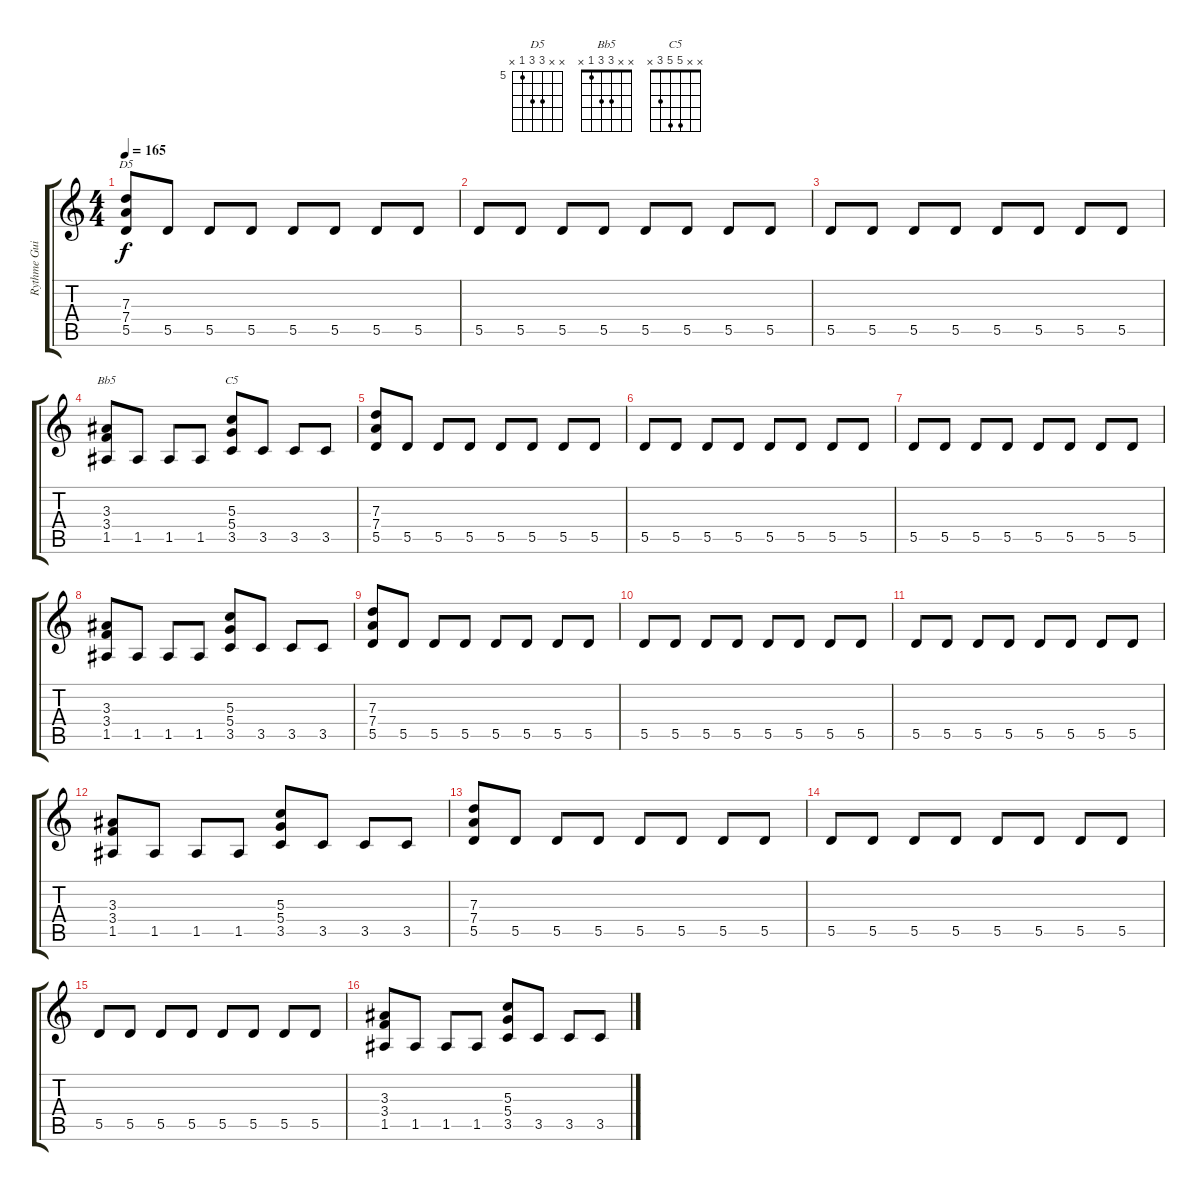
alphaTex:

\track ("Rythme Guitar" "Rythme Gui") {instrument distortionguitar}
\staff {score tabs}
\tuning (E4 B3 G3 D3 A2 E2) {hide}
\chord ("D5" x x 7 7 5 x) {firstfret 5}
\chord ("Bb5" x x 3 3 1 x)
\chord ("C5" x x 5 5 3 x)
\ts (4 4)
\tempo 165
\clef g2
\ks c
(7.3 7.4 5.5).8{ch "D5" dy f} 5.5.8 5.5.8 5.5.8 5.5.8 5.5.8 5.5.8 5.5.8 |
5.5.8 5.5.8 5.5.8 5.5.8 5.5.8 5.5.8 5.5.8 5.5.8 |
5.5.8 5.5.8 5.5.8 5.5.8 5.5.8 5.5.8 5.5.8 5.5.8 |
(3.3 3.4 1.5).8{ch "Bb5"} 1.5.8 1.5.8 1.5.8 (5.3 5.4 3.5).8{ch "C5"} 3.5.8 3.5.8 3.5.8 |
(7.3 7.4 5.5).8 5.5.8 5.5.8 5.5.8 5.5.8 5.5.8 5.5.8 5.5.8 |
5.5.8 5.5.8 5.5.8 5.5.8 5.5.8 5.5.8 5.5.8 5.5.8 |
5.5.8 5.5.8 5.5.8 5.5.8 5.5.8 5.5.8 5.5.8 5.5.8 |
(3.3 3.4 1.5).8 1.5.8 1.5.8 1.5.8 (5.3 5.4 3.5).8 3.5.8 3.5.8 3.5.8 |
(7.3 7.4 5.5).8 5.5.8 5.5.8 5.5.8 5.5.8 5.5.8 5.5.8 5.5.8 |
5.5.8 5.5.8 5.5.8 5.5.8 5.5.8 5.5.8 5.5.8 5.5.8 |
5.5.8 5.5.8 5.5.8 5.5.8 5.5.8 5.5.8 5.5.8 5.5.8 |
(3.3 3.4 1.5).8 1.5.8 1.5.8 1.5.8 (5.3 5.4 3.5).8 3.5.8 3.5.8 3.5.8 |
(7.3 7.4 5.5).8 5.5.8 5.5.8 5.5.8 5.5.8 5.5.8 5.5.8 5.5.8 |
5.5.8 5.5.8 5.5.8 5.5.8 5.5.8 5.5.8 5.5.8 5.5.8 |
5.5.8 5.5.8 5.5.8 5.5.8 5.5.8 5.5.8 5.5.8 5.5.8 |
(3.3 3.4 1.5).8 1.5.8 1.5.8 1.5.8 (5.3 5.4 3.5).8 3.5.8 3.5.8 3.5.8
